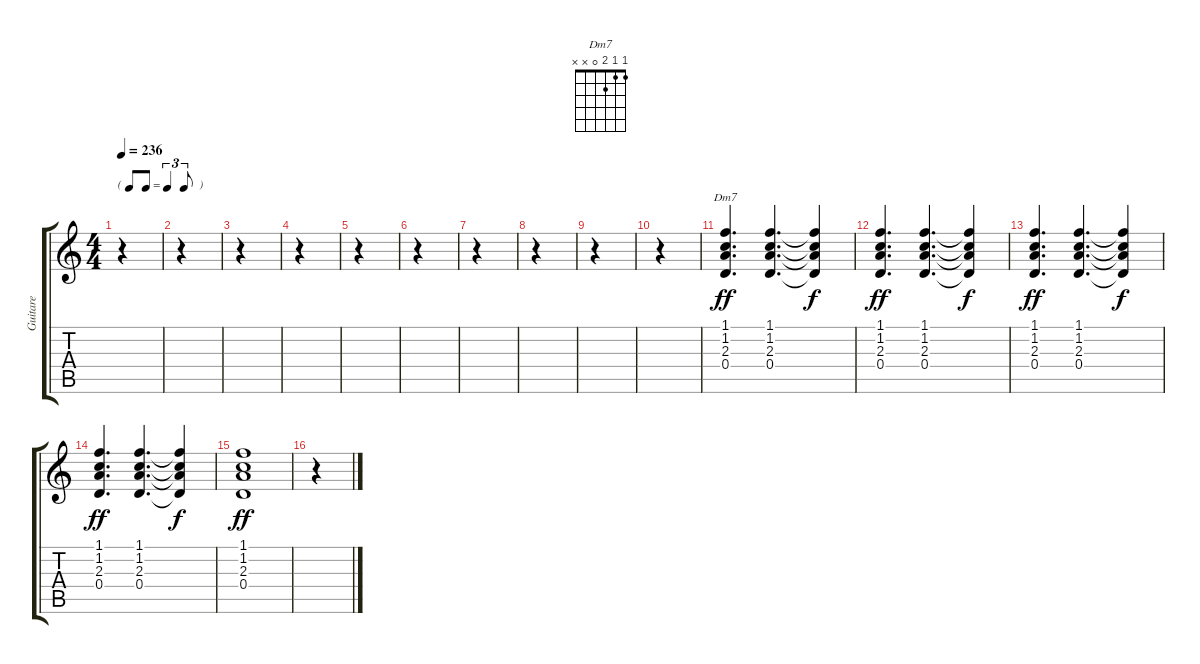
\track ("Guitare" "Guitare") {instrument electricguitarjazz}
\staff {score tabs}
\tuning (E4 B3 G3 D3 A2 E2) {hide}
\chord ("Dm7" 1 1 2 0 x x)
\ts (4 4)
\tf triplet8th
\tempo 236
\clef g2
\ks c
r.4{dy f} |
r.4 |
r.4 |
r.4 |
r.4 |
r.4 |
r.4 |
r.4 |
r.4 |
r.4 |
(1.1 1.2 2.3 0.4).4{d ch "Dm7" dy ff} (1.1 1.2 2.3 0.4).4{d} (1.1{t} 1.2{t} 2.3{t} 0.4{t}).4{dy f} |
(1.1 1.2 2.3 0.4).4{d dy ff} (1.1 1.2 2.3 0.4).4{d} (1.1{t} 1.2{t} 2.3{t} 0.4{t}).4{dy f} |
(1.1 1.2 2.3 0.4).4{d dy ff} (1.1 1.2 2.3 0.4).4{d} (1.1{t} 1.2{t} 2.3{t} 0.4{t}).4{dy f} |
(1.1 1.2 2.3 0.4).4{d dy ff} (1.1 1.2 2.3 0.4).4{d} (1.1{t} 1.2{t} 2.3{t} 0.4{t}).4{dy f} |
(1.1 1.2 2.3 0.4).1{dy ff} |
r.4
